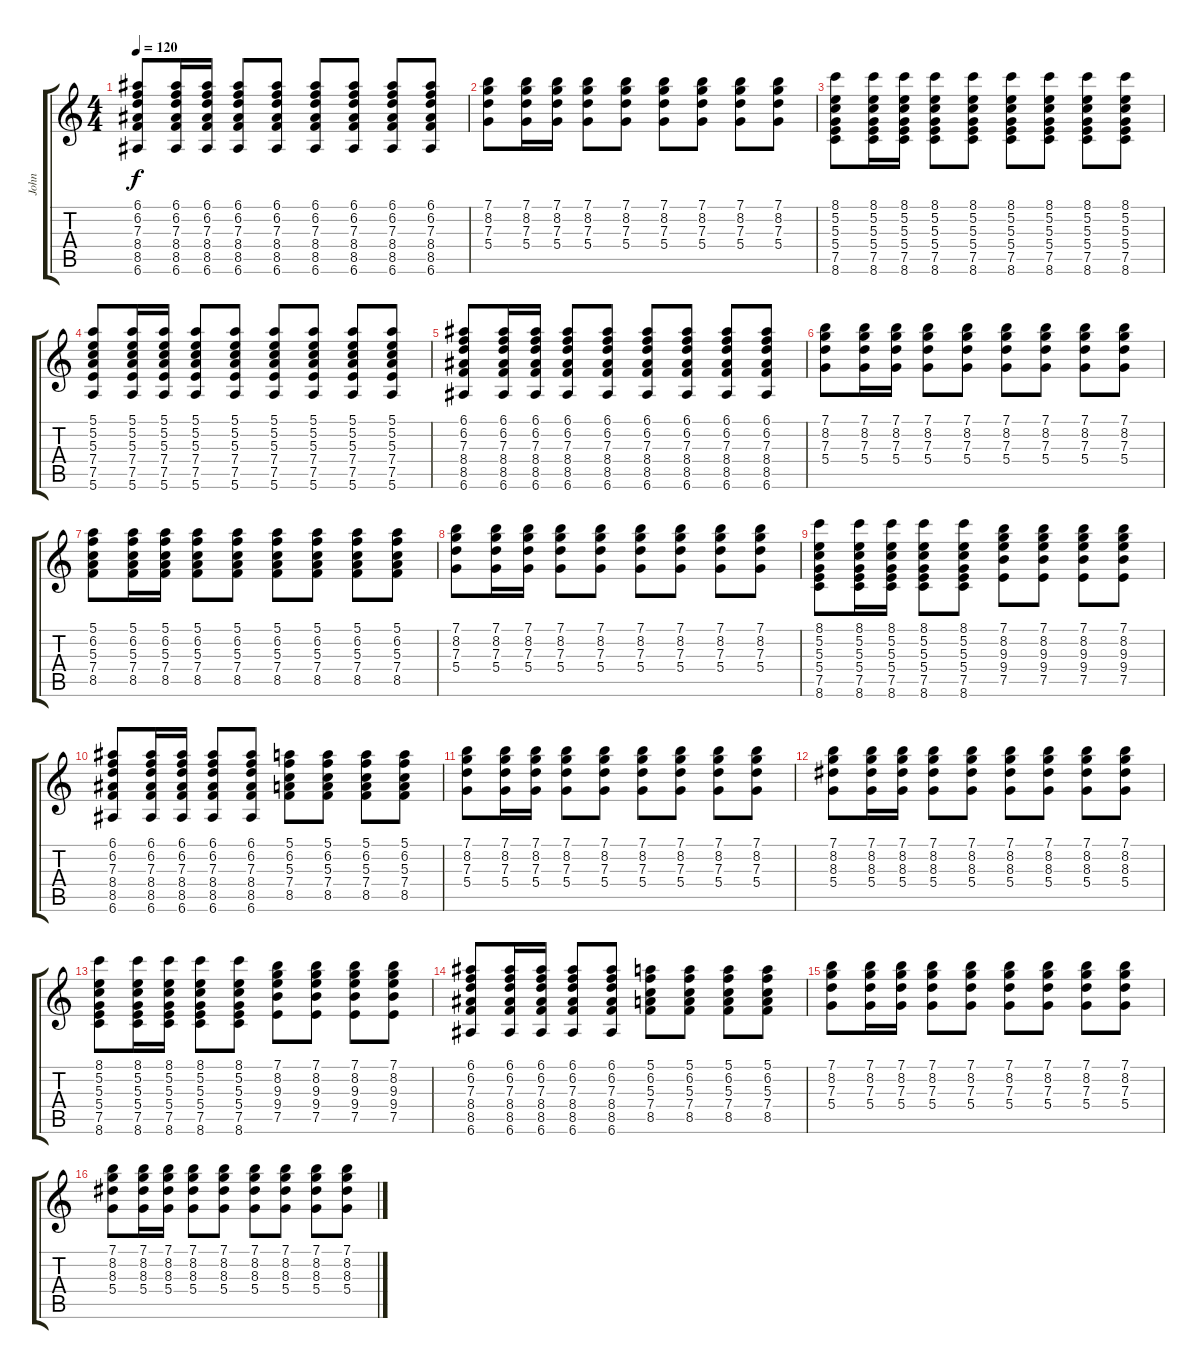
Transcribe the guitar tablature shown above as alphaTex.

\track ("John" "John") {instrument acousticguitarsteel}
\staff {score tabs}
\tuning (E4 B3 G3 D3 A2 E2) {hide}
\ts (4 4)
\tempo 120
\clef g2
\ks c
(6.1 6.2 7.3 8.4 8.5 6.6).8{dy f} (6.1 6.2 7.3 8.4 8.5 6.6).16 (6.1 6.2 7.3 8.4 8.5 6.6).16 (6.1 6.2 7.3 8.4 8.5 6.6).8 (6.1 6.2 7.3 8.4 8.5 6.6).8 (6.1 6.2 7.3 8.4 8.5 6.6).8 (6.1 6.2 7.3 8.4 8.5 6.6).8 (6.1 6.2 7.3 8.4 8.5 6.6).8 (6.1 6.2 7.3 8.4 8.5 6.6).8 |
(7.1 8.2 7.3 5.4).8 (7.1 8.2 7.3 5.4).16 (7.1 8.2 7.3 5.4).16 (7.1 8.2 7.3 5.4).8 (7.1 8.2 7.3 5.4).8 (7.1 8.2 7.3 5.4).8 (7.1 8.2 7.3 5.4).8 (7.1 8.2 7.3 5.4).8 (7.1 8.2 7.3 5.4).8 |
(8.1 5.2 5.3 5.4 7.5 8.6).8 (8.1 5.2 5.3 5.4 7.5 8.6).16 (8.1 5.2 5.3 5.4 7.5 8.6).16 (8.1 5.2 5.3 5.4 7.5 8.6).8 (8.1 5.2 5.3 5.4 7.5 8.6).8 (8.1 5.2 5.3 5.4 7.5 8.6).8 (8.1 5.2 5.3 5.4 7.5 8.6).8 (8.1 5.2 5.3 5.4 7.5 8.6).8 (8.1 5.2 5.3 5.4 7.5 8.6).8 |
(5.1 5.2 5.3 7.4 7.5 5.6).8 (5.1 5.2 5.3 7.4 7.5 5.6).16 (5.1 5.2 5.3 7.4 7.5 5.6).16 (5.1 5.2 5.3 7.4 7.5 5.6).8 (5.1 5.2 5.3 7.4 7.5 5.6).8 (5.1 5.2 5.3 7.4 7.5 5.6).8 (5.1 5.2 5.3 7.4 7.5 5.6).8 (5.1 5.2 5.3 7.4 7.5 5.6).8 (5.1 5.2 5.3 7.4 7.5 5.6).8 |
(6.1 6.2 7.3 8.4 8.5 6.6).8 (6.1 6.2 7.3 8.4 8.5 6.6).16 (6.1 6.2 7.3 8.4 8.5 6.6).16 (6.1 6.2 7.3 8.4 8.5 6.6).8 (6.1 6.2 7.3 8.4 8.5 6.6).8 (6.1 6.2 7.3 8.4 8.5 6.6).8 (6.1 6.2 7.3 8.4 8.5 6.6).8 (6.1 6.2 7.3 8.4 8.5 6.6).8 (6.1 6.2 7.3 8.4 8.5 6.6).8 |
(7.1 8.2 7.3 5.4).8 (7.1 8.2 7.3 5.4).16 (7.1 8.2 7.3 5.4).16 (7.1 8.2 7.3 5.4).8 (7.1 8.2 7.3 5.4).8 (7.1 8.2 7.3 5.4).8 (7.1 8.2 7.3 5.4).8 (7.1 8.2 7.3 5.4).8 (7.1 8.2 7.3 5.4).8 |
(5.1 6.2 5.3 7.4 8.5).8 (5.1 6.2 5.3 7.4 8.5).16 (5.1 6.2 5.3 7.4 8.5).16 (5.1 6.2 5.3 7.4 8.5).8 (5.1 6.2 5.3 7.4 8.5).8 (5.1 6.2 5.3 7.4 8.5).8 (5.1 6.2 5.3 7.4 8.5).8 (5.1 6.2 5.3 7.4 8.5).8 (5.1 6.2 5.3 7.4 8.5).8 |
(7.1 8.2 7.3 5.4).8 (7.1 8.2 7.3 5.4).16 (7.1 8.2 7.3 5.4).16 (7.1 8.2 7.3 5.4).8 (7.1 8.2 7.3 5.4).8 (7.1 8.2 7.3 5.4).8 (7.1 8.2 7.3 5.4).8 (7.1 8.2 7.3 5.4).8 (7.1 8.2 7.3 5.4).8 |
(8.1 5.2 5.3 5.4 7.5 8.6).8 (8.1 5.2 5.3 5.4 7.5 8.6).16 (8.1 5.2 5.3 5.4 7.5 8.6).16 (8.1 5.2 5.3 5.4 7.5 8.6).8 (8.1 5.2 5.3 5.4 7.5 8.6).8 (7.1 8.2 9.3 9.4 7.5).8 (7.1 8.2 9.3 9.4 7.5).8 (7.1 8.2 9.3 9.4 7.5).8 (7.1 8.2 9.3 9.4 7.5).8 |
(6.1 6.2 7.3 8.4 8.5 6.6).8 (6.1 6.2 7.3 8.4 8.5 6.6).16 (6.1 6.2 7.3 8.4 8.5 6.6).16 (6.1 6.2 7.3 8.4 8.5 6.6).8 (6.1 6.2 7.3 8.4 8.5 6.6).8 (5.1 6.2 5.3 7.4 8.5).8 (5.1 6.2 5.3 7.4 8.5).8 (5.1 6.2 5.3 7.4 8.5).8 (5.1 6.2 5.3 7.4 8.5).8 |
(7.1 8.2 7.3 5.4).8 (7.1 8.2 7.3 5.4).16 (7.1 8.2 7.3 5.4).16 (7.1 8.2 7.3 5.4).8 (7.1 8.2 7.3 5.4).8 (7.1 8.2 7.3 5.4).8 (7.1 8.2 7.3 5.4).8 (7.1 8.2 7.3 5.4).8 (7.1 8.2 7.3 5.4).8 |
(7.1 8.2 8.3 5.4).8 (7.1 8.2 8.3 5.4).16 (7.1 8.2 8.3 5.4).16 (7.1 8.2 8.3 5.4).8 (7.1 8.2 8.3 5.4).8 (7.1 8.2 8.3 5.4).8 (7.1 8.2 8.3 5.4).8 (7.1 8.2 8.3 5.4).8 (7.1 8.2 8.3 5.4).8 |
(8.1 5.2 5.3 5.4 7.5 8.6).8 (8.1 5.2 5.3 5.4 7.5 8.6).16 (8.1 5.2 5.3 5.4 7.5 8.6).16 (8.1 5.2 5.3 5.4 7.5 8.6).8 (8.1 5.2 5.3 5.4 7.5 8.6).8 (7.1 8.2 9.3 9.4 7.5).8 (7.1 8.2 9.3 9.4 7.5).8 (7.1 8.2 9.3 9.4 7.5).8 (7.1 8.2 9.3 9.4 7.5).8 |
(6.1 6.2 7.3 8.4 8.5 6.6).8 (6.1 6.2 7.3 8.4 8.5 6.6).16 (6.1 6.2 7.3 8.4 8.5 6.6).16 (6.1 6.2 7.3 8.4 8.5 6.6).8 (6.1 6.2 7.3 8.4 8.5 6.6).8 (5.1 6.2 5.3 7.4 8.5).8 (5.1 6.2 5.3 7.4 8.5).8 (5.1 6.2 5.3 7.4 8.5).8 (5.1 6.2 5.3 7.4 8.5).8 |
(7.1 8.2 7.3 5.4).8 (7.1 8.2 7.3 5.4).16 (7.1 8.2 7.3 5.4).16 (7.1 8.2 7.3 5.4).8 (7.1 8.2 7.3 5.4).8 (7.1 8.2 7.3 5.4).8 (7.1 8.2 7.3 5.4).8 (7.1 8.2 7.3 5.4).8 (7.1 8.2 7.3 5.4).8 |
(7.1 8.2 8.3 5.4).8 (7.1 8.2 8.3 5.4).16 (7.1 8.2 8.3 5.4).16 (7.1 8.2 8.3 5.4).8 (7.1 8.2 8.3 5.4).8 (7.1 8.2 8.3 5.4).8 (7.1 8.2 8.3 5.4).8 (7.1 8.2 8.3 5.4).8 (7.1 8.2 8.3 5.4).8
